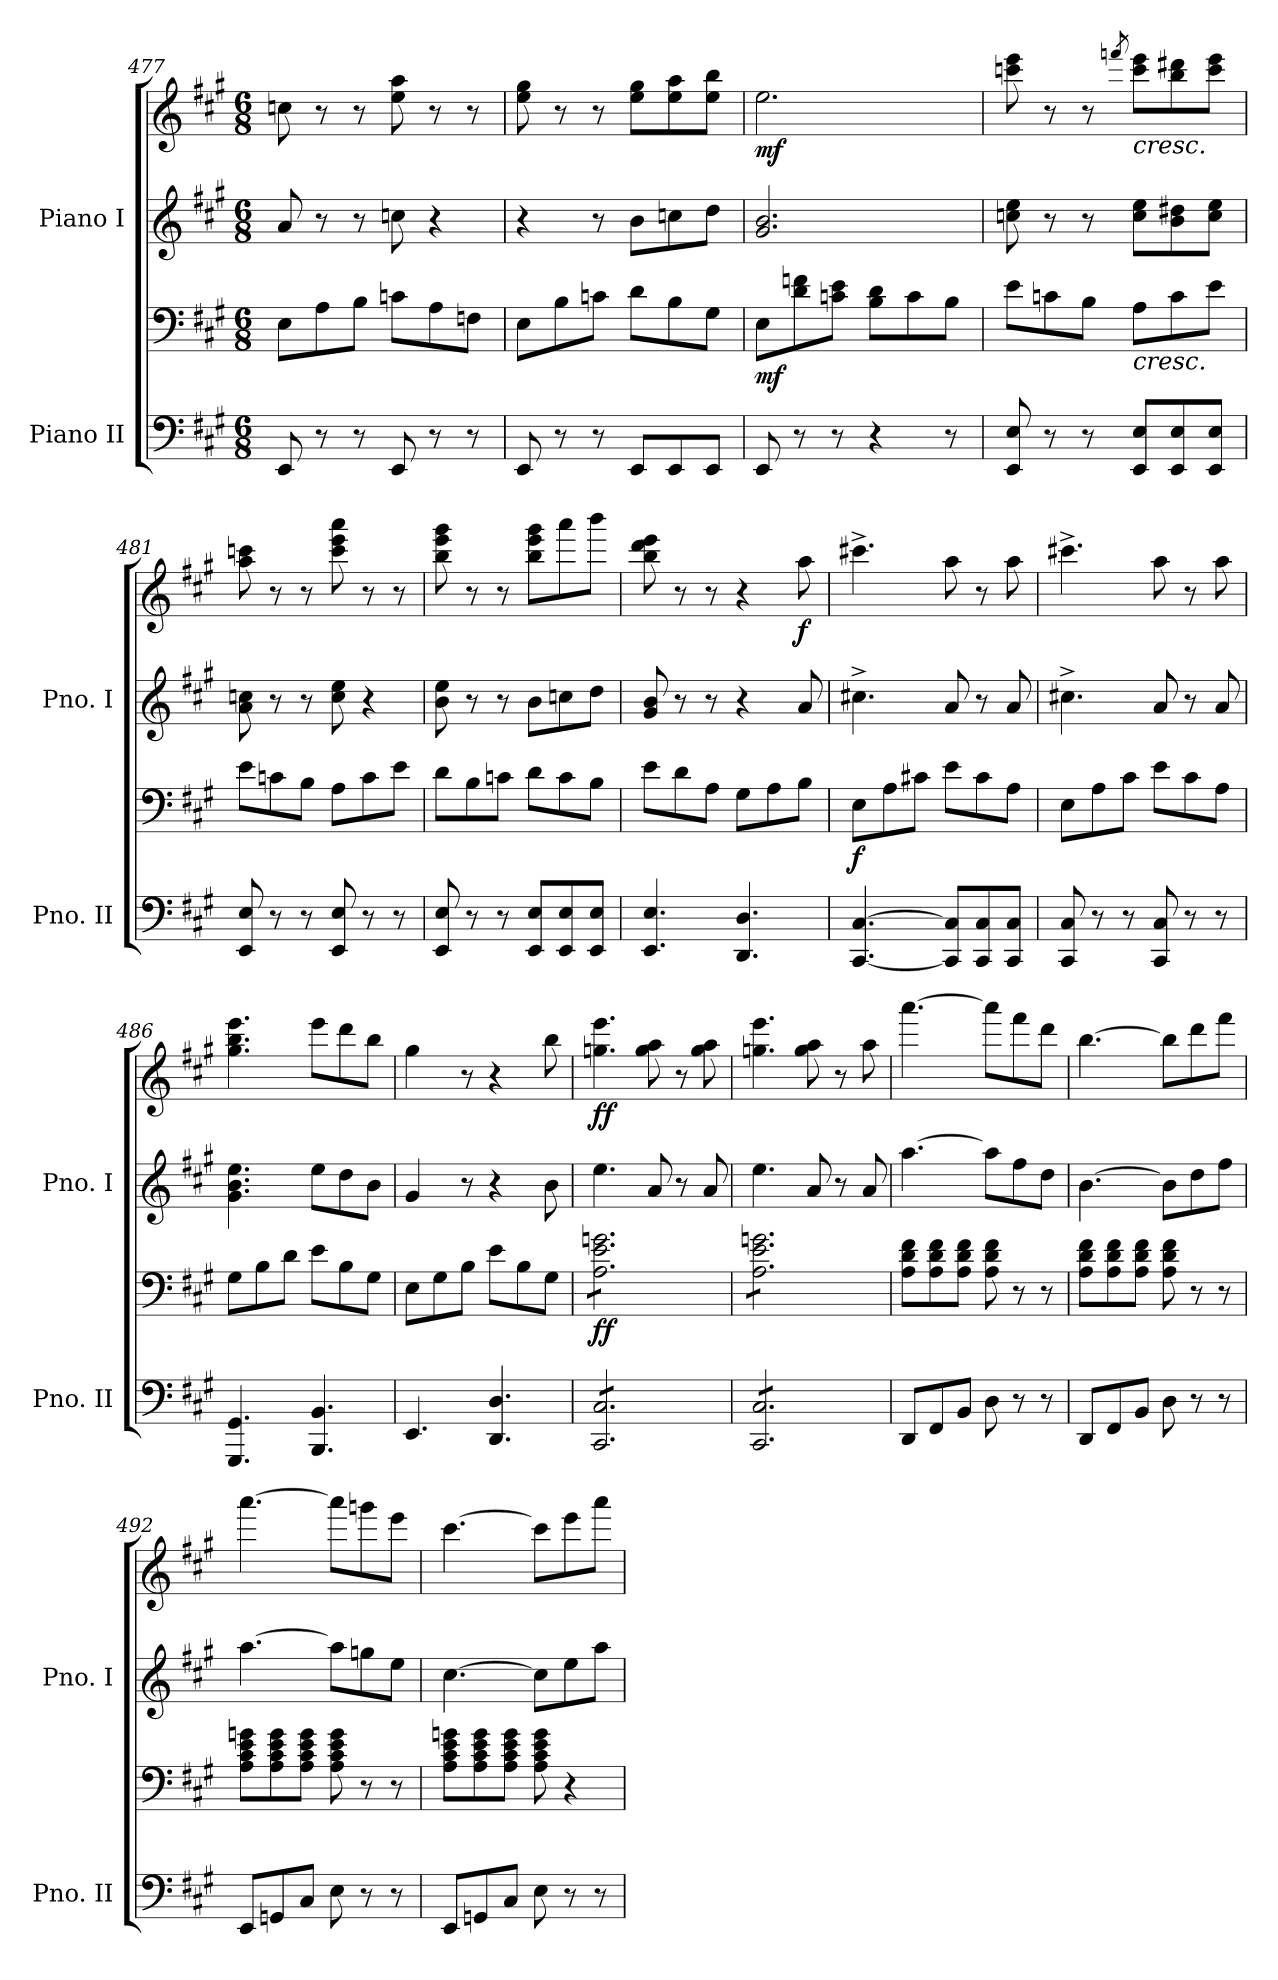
**kern	**kern	**dynam	**kern	**kern	**dynam
*part2	*part2	*part2	*part1	*part1	*part1
*staff4	*staff3	*staff3/4	*staff2	*staff1	*staff1/2
*I"Piano II	*	*	*I"Piano I	*	*
*I'Pno. II	*	*	*I'Pno. I	*	*
*clefF4	*clefF4	*	*clefG2	*clefG2	*
*k[f#c#g#]	*k[f#c#g#]	*	*k[f#c#g#]	*k[f#c#g#]	*
*M6/8	*M6/8	*	*M6/8	*M6/8	*
=477	=477	=477	=477	=477	=477
8EE/	8E\L	.	8a/	8ccn\	.
8r	8A\	.	8r	8r	.
8r	8B\J	.	8r	8r	.
8EE/	8cn\L	.	8ccn\	8ee\ 8aa\	.
8r	8A\	.	4r	8r	.
8r	8Fn\J	.	.	8r	.
=478	=478	=478	=478	=478	=478
8EE/	8E\L	.	4r	8ee\ 8gg#\	.
8r	8B\	.	.	8r	.
8r	8cn\J	.	8r	8r	.
8EE/L	8d\L	.	8b\L	8ee\ 8gg#\L	.
8EE/	8B\	.	8ccn\	8ee\ 8aa\	.
8EE/J	8G#\J	.	8dd\J	8ee\ 8bb\J	.
=479	=479	=479	=479	=479	=479
!	!	!LO:DY:b	!	!	!LO:DY:b
8EE/	8E\L	mf	2.g#/ 2.b/	2.ee\	mf
8r	8d\ 8fn\	.	.	.	.
8r	8cn\ 8e\J	.	.	.	.
4r	8B\ 8d\L	.	.	.	.
.	8c\	.	.	.	.
8r	8B\J	.	.	.	.
=480	=480	=480	=480	=480	=480
8EE/ 8E/	8e\L	.	8ccn\ 8ee\	8cccn\ 8eee\	.
8r	8cn\	.	8r	8r	.
8r	8B\J	.	8r	8r	.
.	.	.	.	8qfffn/	.
!	!	!	!	!LO:TX:b:i:t=cresc.	!
!	!LO:TX:b:i:t=cresc.	!	!	!	!
8EE/ 8E/L	8A\L	.	8cc\ 8ee\L	8ccc\ 8eee\L	.
8EE/ 8E/	8c\	.	8b\ 8dd#X\	8bb\ 8ddd#X\	.
8EE/ 8E/J	8e\J	.	8cc\ 8ee\J	8ccc\ 8eee\J	.
!!LO:LB:g=z
=481	=481	=481	=481	=481	=481
8EE/ 8E/	8e\L	.	8a\ 8ccn\	8aa\ 8cccn\	.
8r	8cn\	.	8r	8r	.
8r	8B\J	.	8r	8r	.
8EE/ 8E/	8A\L	.	8cc\ 8ee\	8ccc\ 8eee\ 8aaa\	.
8r	8c\	.	4r	8r	.
8r	8e\J	.	.	8r	.
=482	=482	=482	=482	=482	=482
8EE/ 8E/	8d\L	.	8b\ 8ee\	8bb\ 8eee\ 8ggg#\	.
8r	8B\	.	8r	8r	.
8r	8cn\J	.	8r	8r	.
8EE/ 8E/L	8d\L	.	8b\L	8bb\ 8eee\ 8ggg#\L	.
8EE/ 8E/	8c\	.	8ccn\	8aaa\	.
8EE/ 8E/J	8B\J	.	8dd\J	8bbb\J	.
=483	=483	=483	=483	=483	=483
4.EE/ 4.E/	8e\L	.	8g#/ 8b/	8bb\ 8ddd\ 8eee\	.
.	8d\	.	8r	8r	.
.	8A\J	.	8r	8r	.
4.DD/ 4.D/	8G#\L	.	4r	4r	.
.	8A\	.	.	.	.
!	!	!	!	!	!LO:DY:b
.	8B\J	.	8a/	8aa\	f
=484	=484	=484	=484	=484	=484
!	!	!LO:DY:b	!	!	!
[4.CC#/ [4.C#/	8E\L	f	4.cc#X^\	4.ccc#X^\	.
.	8A\	.	.	.	.
.	8c#X\J	.	.	.	.
8CC#/] 8C#/]L	8e\L	.	8a/	8aa\	.
8CC#/ 8C#/	8c#\	.	8r	8r	.
8CC#/ 8C#/J	8A\J	.	8a/	8aa\	.
=485	=485	=485	=485	=485	=485
8CC#/ 8C#/	8E\L	.	4.cc#X^\	4.ccc#X^\	.
8r	8A\	.	.	.	.
8r	8c#\J	.	.	.	.
8CC#/ 8C#/	8e\L	.	8a/	8aa\	.
8r	8c#\	.	8r	8r	.
8r	8A\J	.	8a/	8aa\	.
=486	=486	=486	=486	=486	=486
4.GGG#/ 4.GG#/	8G#\L	.	4.g#\ 4.b\ 4.ee\	4.gg#\ 4.bb\ 4.eee\	.
.	8B\	.	.	.	.
.	8d\J	.	.	.	.
4.BBB/ 4.BB/	8e\L	.	8ee\L	8eee\L	.
.	8B\	.	8dd\	8ddd\	.
.	8G#\J	.	8b\J	8bb\J	.
=487	=487	=487	=487	=487	=487
4.EE/	8E\L	.	4g#/	4gg#\	.
.	8G#\	.	.	.	.
.	8B\J	.	8r	8r	.
4.DD/ 4.D/	8e\L	.	4r	4r	.
.	8B\	.	.	.	.
.	8G#\J	.	8b\	8bb\	.
!!LO:PB:g=z
=488	=488	=488	=488	=488	=488
!	!	!LO:DY:b	!	!	!LO:DY:b
*tremolo	*	*	*	*	*
*	*tremolo	*	*	*	*
8CC#/ 8C#/L	8A\ 8e\ 8gn\L	ff	4.ee\	4.ggn\ 4.eee\	ff
8CC#/ 8C#/	8A\ 8e\ 8gn\	.	.	.	.
8CC#/ 8C#/	8A\ 8e\ 8gn\	.	.	.	.
8CC#/ 8C#/	8A\ 8e\ 8gn\	.	8a/	8gg\ 8aa\	.
8CC#/ 8C#/	8A\ 8e\ 8gn\	.	8r	8r	.
8CC#/ 8C#/J	8A\ 8e\ 8gn\J	.	8a/	8gg\ 8aa\	.
=489	=489	=489	=489	=489	=489
8CC#/ 8C#/L	8A\ 8e\ 8gn\L	.	4.ee\	4.ggn\ 4.eee\	.
8CC#/ 8C#/	8A\ 8e\ 8gn\	.	.	.	.
8CC#/ 8C#/	8A\ 8e\ 8gn\	.	.	.	.
8CC#/ 8C#/	8A\ 8e\ 8gn\	.	8a/	8gg\ 8aa\	.
8CC#/ 8C#/	8A\ 8e\ 8gn\	.	8r	8r	.
8CC#/ 8C#/J	8A\ 8e\ 8gn\J	.	8a/	8aa\	.
*	*Xtremolo	*	*	*	*
*Xtremolo	*	*	*	*	*
=490	=490	=490	=490	=490	=490
8DD/L	8A\ 8d\ 8f#\L	.	[4.aa\	[4.aaa\	.
8FF#/	8A\ 8d\ 8f#\	.	.	.	.
8BB/J	8A\ 8d\ 8f#\J	.	.	.	.
8D\	8A\ 8d\ 8f#\	.	8aa\L]	8aaa\L]	.
8r	8r	.	8ff#\	8fff#\	.
8r	8r	.	8dd\J	8ddd\J	.
=491	=491	=491	=491	=491	=491
8DD/L	8A\ 8d\ 8f#\L	.	[4.b\	[4.bb\	.
8FF#/	8A\ 8d\ 8f#\	.	.	.	.
8BB/J	8A\ 8d\ 8f#\J	.	.	.	.
8D\	8A\ 8d\ 8f#\	.	8b\L]	8bb\L]	.
8r	8r	.	8dd\	8ddd\	.
8r	8r	.	8ff#\J	8fff#\J	.
=492	=492	=492	=492	=492	=492
8EE/L	8A\ 8c#\ 8e\ 8gn\L	.	[4.aa\	[4.aaa\	.
8GGn/	8A\ 8c#\ 8e\ 8g\	.	.	.	.
8C#/J	8A\ 8c#\ 8e\ 8g\J	.	.	.	.
8E\	8A\ 8c#\ 8e\ 8g\	.	8aa\L]	8aaa\L]	.
8r	8r	.	8ggn\	8gggn\	.
8r	8r	.	8ee\J	8eee\J	.
=493	=493	=493	=493	=493	=493
8EE/L	8A\ 8c#\ 8e\ 8gn\L	.	[4.cc#\	[4.ccc#\	.
8GGn/	8A\ 8c#\ 8e\ 8g\	.	.	.	.
8C#/J	8A\ 8c#\ 8e\ 8g\J	.	.	.	.
8E\	8A\ 8c#\ 8e\ 8g\	.	8cc#\L]	8ccc#\L]	.
8r	4r	.	8ee\	8eee\	.
8r	.	.	8aa\J	8aaa\J	.
=	=	=	=	=	=
*-	*-	*-	*-	*-	*-
